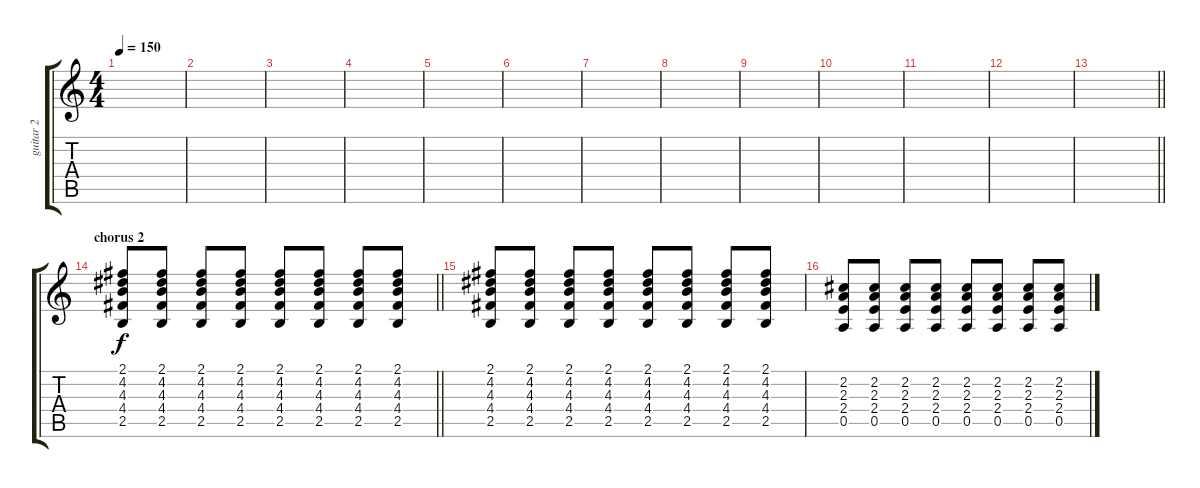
\track ("guitar 2" "guitar 2") {instrument electricguitarclean}
\staff {score tabs}
\tuning (E4 B3 G3 D3 A2 E2) {hide}
\ts (4 4)
\tempo 150
\clef g2
\ks c
|
|
|
|
|
|
|
|
|
|
|
|
\barLineRight lightlight
|
\section ("" "chorus 2")
\barLineRight lightlight
(2.1 4.2 4.3 4.4 2.5).8 (2.1 4.2 4.3 4.4 2.5).8 (2.1 4.2 4.3 4.4 2.5).8 (2.1 4.2 4.3 4.4 2.5).8 (2.1 4.2 4.3 4.4 2.5).8 (2.1 4.2 4.3 4.4 2.5).8 (2.1 4.2 4.3 4.4 2.5).8 (2.1 4.2 4.3 4.4 2.5).8 |
(2.1 4.2 4.3 4.4 2.5).8 (2.1 4.2 4.3 4.4 2.5).8 (2.1 4.2 4.3 4.4 2.5).8 (2.1 4.2 4.3 4.4 2.5).8 (2.1 4.2 4.3 4.4 2.5).8 (2.1 4.2 4.3 4.4 2.5).8 (2.1 4.2 4.3 4.4 2.5).8 (2.1 4.2 4.3 4.4 2.5).8 |
(2.2 2.3 2.4 0.5).8 (2.2 2.3 2.4 0.5).8 (2.2 2.3 2.4 0.5).8 (2.2 2.3 2.4 0.5).8 (2.2 2.3 2.4 0.5).8 (2.2 2.3 2.4 0.5).8 (2.2 2.3 2.4 0.5).8 (2.2 2.3 2.4 0.5).8
